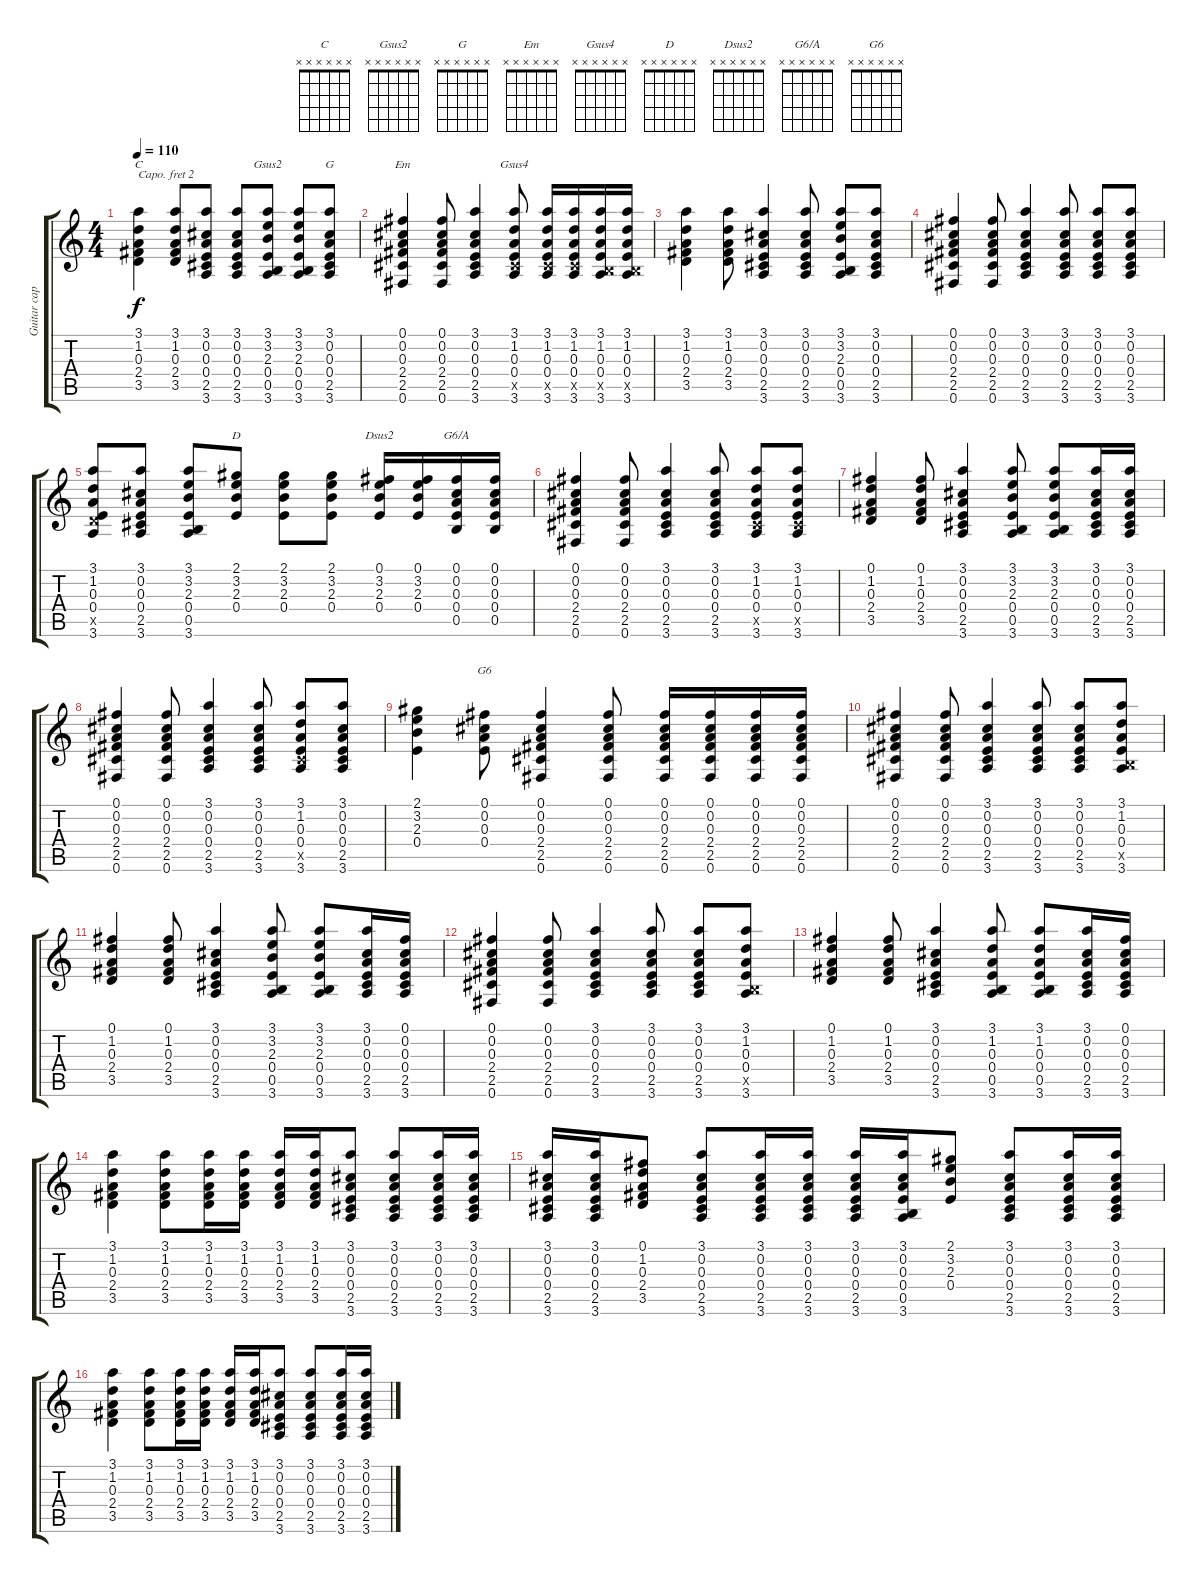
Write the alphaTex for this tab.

\track ("Guitar capo=2" "Guitar cap") {instrument acousticguitarsteel}
\staff {score tabs}
\capo 2
\tuning (E4 B3 G3 D3 A2 E2) {hide}
\chord ("C" x x x x x x) {firstfret 0}
\chord ("Gsus2" x x x x x x) {firstfret 0}
\chord ("G" x x x x x x) {firstfret 0}
\chord ("Em" x x x x x x) {firstfret 0}
\chord ("Gsus4" x x x x x x) {firstfret 0}
\chord ("D" x x x x x x) {firstfret 0}
\chord ("Dsus2" x x x x x x) {firstfret 0}
\chord ("G6/A" x x x x x x) {firstfret 0}
\chord ("G6" x x x x x x) {firstfret 0}
\ts (4 4)
\tempo 110
\clef g2
\ks c
(3.1 1.2 0.3 2.4 3.5).4{ch "C" dy f} (3.1 1.2 0.3 2.4 3.5).8 (3.1 0.2 0.3 0.4 2.5 3.6).8 (3.1 0.2 0.3 0.4 2.5 3.6).8 (3.1 3.2 2.3 0.4 0.5 3.6).8{ch "Gsus2"} (3.1 3.2 2.3 0.4 0.5 3.6).8 (3.1 0.2 0.3 0.4 2.5 3.6).8{ch "G"} |
(0.1 0.2 0.3 2.4 2.5 0.6).4{ch "Em"} (0.1 0.2 0.3 2.4 2.5 0.6).8 (3.1 0.2 0.3 0.4 2.5 3.6).4 (3.1 1.2 0.3 0.4 2.5{x} 3.6).8{ch "Gsus4"} (3.1 1.2 0.3 0.4 2.5{x} 3.6).16 (3.1 1.2 0.3 0.4 2.5{x} 3.6).16 (3.1 1.2 0.3 0.4 0.5{x} 3.6).16 (3.1 1.2 0.3 0.4 0.5{x} 3.6).16 |
(3.1 1.2 0.3 2.4 3.5).4 (3.1 1.2 0.3 2.4 3.5).8 (3.1 0.2 0.3 0.4 2.5 3.6).4 (3.1 0.2 0.3 0.4 2.5 3.6).8 (3.1 3.2 2.3 0.4 0.5 3.6).8 (3.1 0.2 0.3 0.4 2.5 3.6).8 |
(0.1 0.2 0.3 2.4 2.5 0.6).4 (0.1 0.2 0.3 2.4 2.5 0.6).8 (3.1 0.2 0.3 0.4 2.5 3.6).4 (3.1 0.2 0.3 0.4 2.5 3.6).8 (3.1 0.2 0.3 0.4 2.5 3.6).8 (3.1 0.2 0.3 0.4 2.5 3.6).8 |
(3.1 1.2 0.3 0.4 3.5{x} 3.6).8 (3.1 0.2 0.3 0.4 2.5 3.6).8 (3.1 3.2 2.3 0.4 0.5 3.6).8 (2.1 3.2 2.3 0.4).8{ch "D"} (2.1 3.2 2.3 0.4).8 (2.1 3.2 2.3 0.4).8 (0.1 3.2 2.3 0.4).16{ch "Dsus2"} (0.1 3.2 2.3 0.4).16 (0.1 0.2 0.3 0.4 0.5).16{ch "G6/A"} (0.1 0.2 0.3 0.4 0.5).16 |
(0.1 0.2 0.3 2.4 2.5 0.6).4 (0.1 0.2 0.3 2.4 2.5 0.6).8 (3.1 0.2 0.3 0.4 2.5 3.6).4 (3.1 0.2 0.3 0.4 2.5 3.6).8 (3.1 1.2 0.3 0.4 2.5{x} 3.6).8 (3.1 1.2 0.3 0.4 2.5{x} 3.6).8 |
(0.1 1.2 0.3 2.4 3.5).4 (0.1 1.2 0.3 2.4 3.5).8 (3.1 0.2 0.3 0.4 2.5 3.6).4 (3.1 3.2 2.3 0.4 0.5 3.6).8 (3.1 3.2 2.3 0.4 0.5 3.6).8 (3.1 0.2 0.3 0.4 2.5 3.6).16 (3.1 0.2 0.3 0.4 2.5 3.6).16 |
(0.1 0.2 0.3 2.4 2.5 0.6).4 (0.1 0.2 0.3 2.4 2.5 0.6).8 (3.1 0.2 0.3 0.4 2.5 3.6).4 (3.1 0.2 0.3 0.4 2.5 3.6).8 (3.1 1.2 0.3 0.4 2.5{x} 3.6).8 (3.1 0.2 0.3 0.4 2.5 3.6).8 |
(2.1 3.2 2.3 0.4).4 (0.1 0.2 0.3 0.4).8{ch "G6"} (0.1 0.2 0.3 2.4 2.5 0.6).4 (0.1 0.2 0.3 2.4 2.5 0.6).8 (0.1 0.2 0.3 2.4 2.5 0.6).16 (0.1 0.2 0.3 2.4 2.5 0.6).16 (0.1 0.2 0.3 2.4 2.5 0.6).16 (0.1 0.2 0.3 2.4 2.5 0.6).16 |
(0.1 0.2 0.3 2.4 2.5 0.6).4 (0.1 0.2 0.3 2.4 2.5 0.6).8 (3.1 0.2 0.3 0.4 2.5 3.6).4 (3.1 0.2 0.3 0.4 2.5 3.6).8 (3.1 0.2 0.3 0.4 2.5 3.6).8 (3.1 1.2 0.3 0.4 0.5{x} 3.6).8 |
(0.1 1.2 0.3 2.4 3.5).4 (0.1 1.2 0.3 2.4 3.5).8 (3.1 0.2 0.3 0.4 2.5 3.6).4 (3.1 3.2 2.3 0.4 0.5 3.6).8 (3.1 3.2 2.3 0.4 0.5 3.6).8 (3.1 0.2 0.3 0.4 2.5 3.6).16 (0.1 0.2 0.3 0.4 2.5 3.6).16 |
(0.1 0.2 0.3 2.4 2.5 0.6).4 (0.1 0.2 0.3 2.4 2.5 0.6).8 (3.1 0.2 0.3 0.4 2.5 3.6).4 (3.1 0.2 0.3 0.4 2.5 3.6).8 (3.1 0.2 0.3 0.4 2.5 3.6).8 (3.1 1.2 0.3 0.4 0.5{x} 3.6).8 |
(0.1 1.2 0.3 2.4 3.5).4 (0.1 1.2 0.3 2.4 3.5).8 (3.1 0.2 0.3 0.4 2.5 3.6).4 (3.1 1.2 0.3 0.4 0.5 3.6).8 (3.1 1.2 0.3 0.4 0.5 3.6).8 (3.1 0.2 0.3 0.4 2.5 3.6).16 (0.1 0.2 0.3 0.4 2.5 3.6).16 |
(3.1 1.2 0.3 2.4 3.5).4 (3.1 1.2 0.3 2.4 3.5).8 (3.1 1.2 0.3 2.4 3.5).16 (3.1 1.2 0.3 2.4 3.5).16 (3.1 1.2 0.3 2.4 3.5).16 (3.1 1.2 0.3 2.4 3.5).16 (3.1 0.2 0.3 0.4 2.5 3.6).8 (3.1 0.2 0.3 0.4 2.5 3.6).8 (3.1 0.2 0.3 0.4 2.5 3.6).16 (3.1 0.2 0.3 0.4 2.5 3.6).16 |
(3.1 0.2 0.3 0.4 2.5 3.6).16 (3.1 0.2 0.3 0.4 2.5 3.6).16 (0.1 1.2 0.3 2.4 3.5).8 (3.1 0.2 0.3 0.4 2.5 3.6).8 (3.1 0.2 0.3 0.4 2.5 3.6).16 (3.1 0.2 0.3 0.4 2.5 3.6).16 (3.1 0.2 0.3 0.4 2.5 3.6).16 (3.1 0.2 0.3 0.4 0.5 3.6).16 (2.1 3.2 2.3 0.4).8 (3.1 0.2 0.3 0.4 2.5 3.6).8 (3.1 0.2 0.3 0.4 2.5 3.6).16 (3.1 0.2 0.3 0.4 2.5 3.6).16 |
(3.1 1.2 0.3 2.4 3.5).4 (3.1 1.2 0.3 2.4 3.5).8 (3.1 1.2 0.3 2.4 3.5).16 (3.1 1.2 0.3 2.4 3.5).16 (3.1 1.2 0.3 2.4 3.5).16 (3.1 1.2 0.3 2.4 3.5).16 (3.1 0.2 0.3 0.4 2.5 3.6).8 (3.1 0.2 0.3 0.4 2.5 3.6).8 (3.1 0.2 0.3 0.4 2.5 3.6).16 (3.1 0.2 0.3 0.4 2.5 3.6).16
